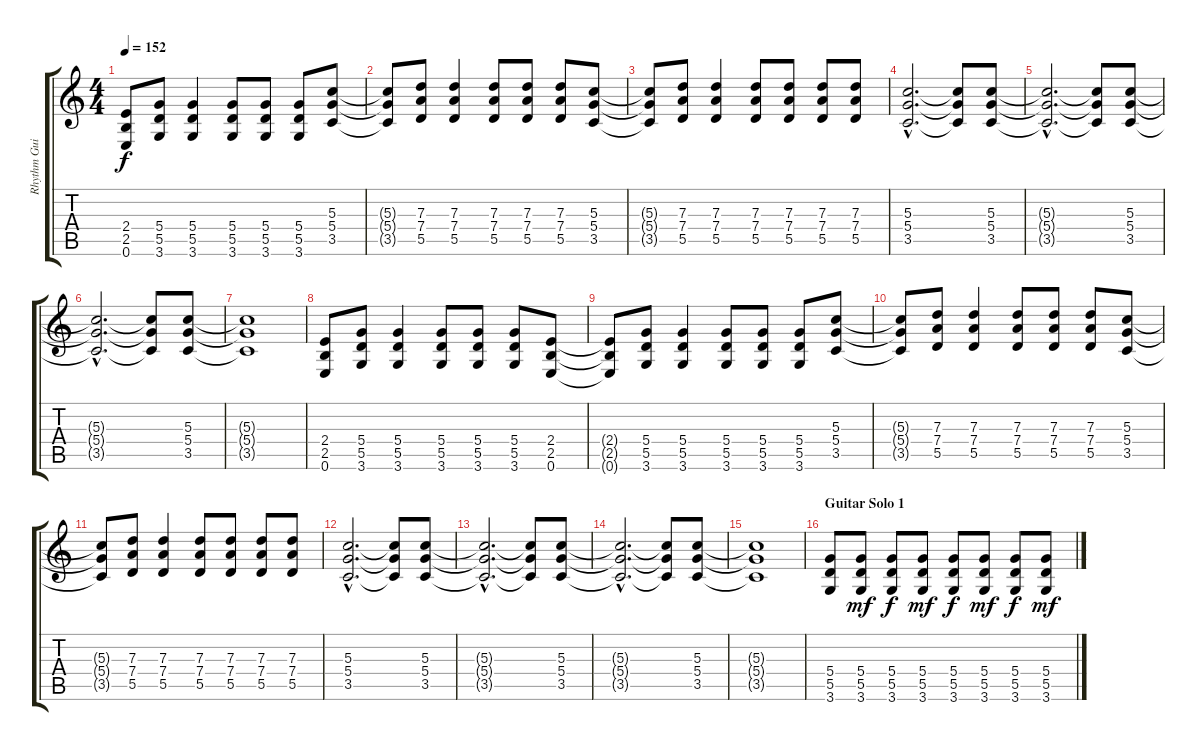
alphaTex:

\track ("Rhythm Guitar" "Rhythm Gui") {instrument overdrivenguitar}
\staff {score tabs}
\tuning (E4 B3 G3 D3 A2 E2) {hide}
\ts (4 4)
\tempo 152
\clef g2
\ks c
(2.4{t} 2.5{t} 0.6{t}).8{dy f} (5.4 5.5 3.6).8 (5.4 5.5 3.6).4 (5.4 5.5 3.6).8 (5.4 5.5 3.6).8 (5.4 5.5 3.6).8 (5.3 5.4 3.5).8 |
(5.3{t} 5.4{t} 3.5{t}).8 (7.3 7.4 5.5).8 (7.3 7.4 5.5).4 (7.3 7.4 5.5).8 (7.3 7.4 5.5).8 (7.3 7.4 5.5).8 (5.3 5.4 3.5).8 |
(5.3{t} 5.4{t} 3.5{t}).8 (7.3 7.4 5.5).8 (7.3 7.4 5.5).4 (7.3 7.4 5.5).8 (7.3 7.4 5.5).8 (7.3 7.4 5.5).8 (7.3 7.4 5.5).8 |
(5.3{hac} 5.4{hac} 3.5{hac}).2{d} (5.3{t} 5.4{t} 3.5{t}).8 (5.3 5.4 3.5).8 |
(5.3{hac t} 5.4{hac t} 3.5{hac t}).2{d} (5.3{t} 5.4{t} 3.5{t}).8 (5.3 5.4 3.5).8 |
(5.3{hac t} 5.4{hac t} 3.5{hac t}).2{d} (5.3{t} 5.4{t} 3.5{t}).8 (5.3 5.4 3.5).8 |
(5.3{t} 5.4{t} 3.5{t}).1 |
(2.4 2.5 0.6).8 (5.4 5.5 3.6).8 (5.4 5.5 3.6).4 (5.4 5.5 3.6).8 (5.4 5.5 3.6).8 (5.4 5.5 3.6).8 (2.4 2.5 0.6).8 |
(2.4{t} 2.5{t} 0.6{t}).8 (5.4 5.5 3.6).8 (5.4 5.5 3.6).4 (5.4 5.5 3.6).8 (5.4 5.5 3.6).8 (5.4 5.5 3.6).8 (5.3 5.4 3.5).8 |
(5.3{t} 5.4{t} 3.5{t}).8 (7.3 7.4 5.5).8 (7.3 7.4 5.5).4 (7.3 7.4 5.5).8 (7.3 7.4 5.5).8 (7.3 7.4 5.5).8 (5.3 5.4 3.5).8 |
(5.3{t} 5.4{t} 3.5{t}).8 (7.3 7.4 5.5).8 (7.3 7.4 5.5).4 (7.3 7.4 5.5).8 (7.3 7.4 5.5).8 (7.3 7.4 5.5).8 (7.3 7.4 5.5).8 |
(5.3{hac} 5.4{hac} 3.5{hac}).2{d} (5.3{t} 5.4{t} 3.5{t}).8 (5.3 5.4 3.5).8 |
(5.3{hac t} 5.4{hac t} 3.5{hac t}).2{d} (5.3{t} 5.4{t} 3.5{t}).8 (5.3 5.4 3.5).8 |
(5.3{hac t} 5.4{hac t} 3.5{hac t}).2{d} (5.3{t} 5.4{t} 3.5{t}).8 (5.3 5.4 3.5).8 |
(5.3{t} 5.4{t} 3.5{t}).1 |
\section ("" "Guitar Solo 1")
(5.4 5.5 3.6).8 (5.4 5.5 3.6).8{dy mf} (5.4 5.5 3.6).8{dy f} (5.4 5.5 3.6).8{dy mf} (5.4 5.5 3.6).8{dy f} (5.4 5.5 3.6).8{dy mf} (5.4 5.5 3.6).8{dy f} (5.4 5.5 3.6).8{dy mf}
